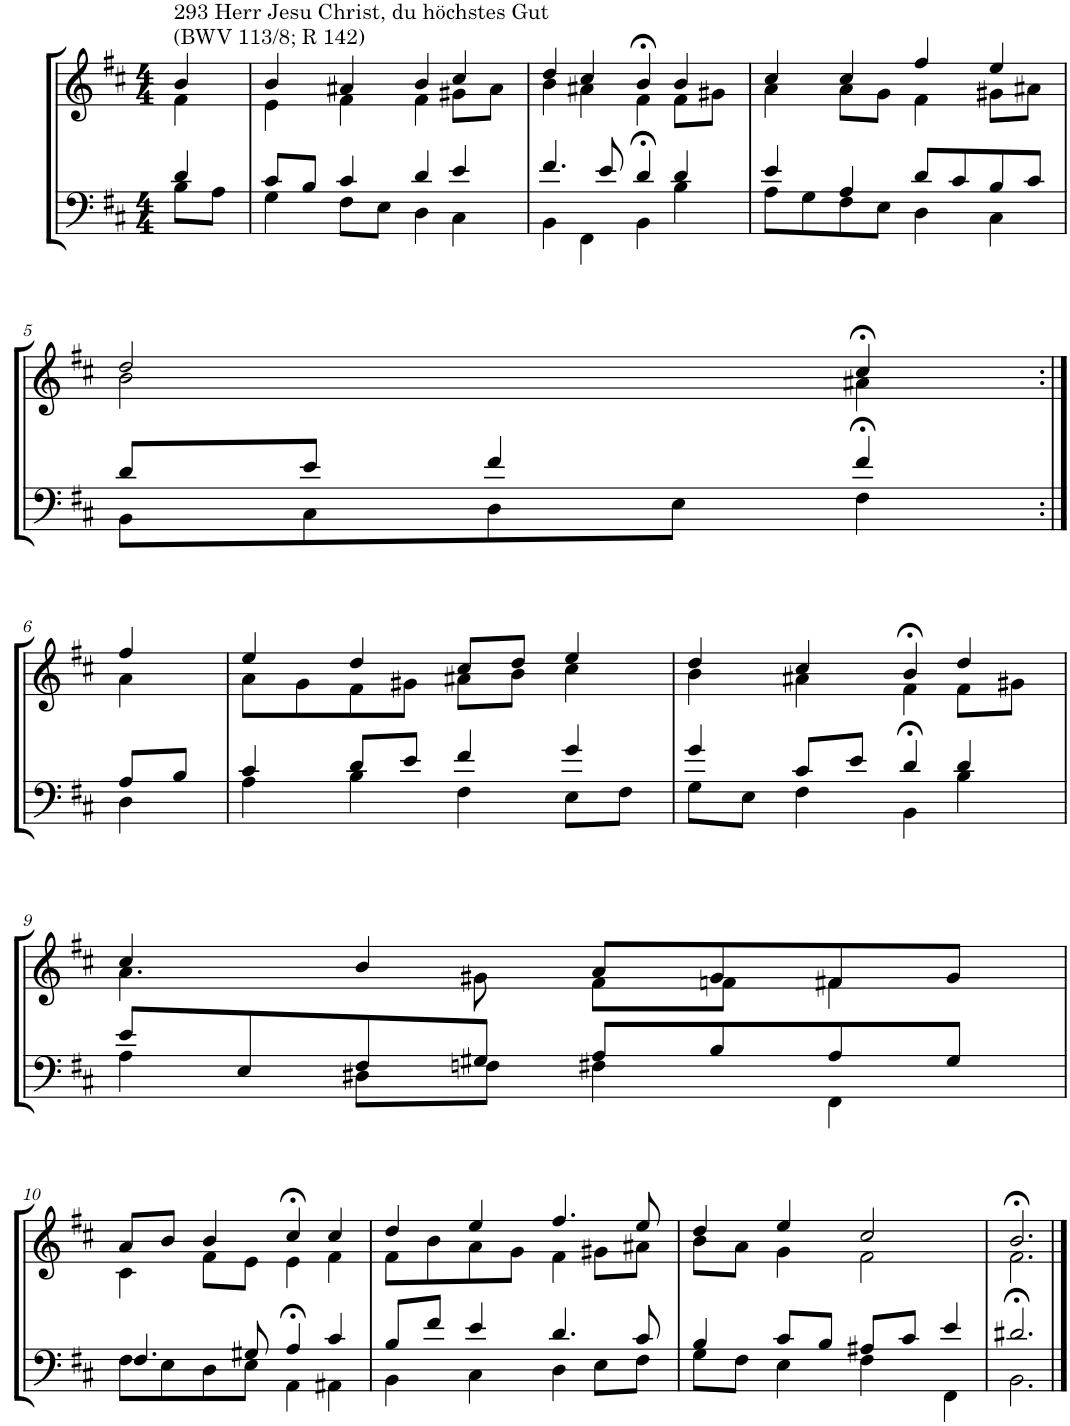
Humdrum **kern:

**kern	**kern
*part2	*part1
*staff2	*staff1
*I"Tenor/Baß	*I"Sopran/Alt
*clefF4	*clefG2
*k[f#c#]	*k[f#c#]
*M4/4	*M4/4
=1	=1
*^	*^
!	!	!LO:TX:a:t=(BWV 113/8; R 142)	!
!	!	!LO:TX:a:t=293 Herr Jesu Christ, du höchstes Gut	!
4d/	8B\L	4b/	4f#\
.	8A\J	.	.
=2	=2	=2	=2
8c#/L	4G\	4b/	4e\
8B/J	.	.	.
4c#/	8F#\L	4a#X/	4f#\
.	8E\J	.	.
4d/	4D\	4b/	4f#\
4e/	4C#\	4cc#/	8g#X\L
.	.	.	8a#\J
=3	=3	=3	=3
4.f#/	4BB\	4dd/	4b\
.	4FF#\	4cc#/	4a#X\
8e/	.	.	.
4d/	4BB>\	4b>/	4f#\
4d/	4B\	4b/	8f#\L
.	.	.	8g#X\J
=4	=4	=4	=4
4e/	8A\L	4cc#/	4a\
.	8G\	.	.
4A/	8F#\	4cc#/	8a\L
.	8E\J	.	8g\J
8d/L	4D\	4ff#/	4f#\
8c#/	.	.	.
8B/	4C#\	4ee/	8g#X\L
8c#/J	.	.	8a#X\J
!!LO:LB:g=z	!!
=5	=5	=5	=5
8d/L	8BB\L	2dd/	2b\
8e/J	8C#\	.	.
4f#/	8D\	.	.
.	8E\J	.	.
4f#/	4F#>\	4cc#>/	4a#X\
!!LO:LB:g=z	!!
=6:|!	=6:|!	=6:|!	=6:|!
8A/L	4D\	4ff#/	4a\
8B/J	.	.	.
=7	=7	=7	=7
4c#/	4A\	4ee/	8a\L
.	.	.	8g\
8d/L	4B\	4dd/	8f#\
8e/J	.	.	8g#X\J
4f#/	4F#\	8cc#/L	8a#X\L
.	.	8dd/J	8b\J
4g/	8E\L	4ee/	4cc#\
.	8F#\J	.	.
=8	=8	=8	=8
4g/	8G\L	4dd/	4b\
.	8E\J	.	.
8c#/L	4F#\	4cc#/	4a#X\
8e/J	.	.	.
4d/	4BB>\	4b>/	4f#\
4d/	4B\	4dd/	8f#\L
.	.	.	8g#X\J
!!LO:LB:g=z	!!
=9	=9	=9	=9
8e/L	4A\	4cc#/	4.a\
8E/	.	.	.
8F#/	8D#X\L	4b/	.
8G#X/J	8Fn\J	.	8g#X\
8A/L	4F#X\	8a/L	8f#\L
8B/	.	8g#/	8fn\J
8A/	4FF#\	8f#X/	4f#\
8G#/J	.	8g#/J	.
!!LO:LB:g=z	!!
=10	=10	=10	=10
4.F#/	8F#\L	8a/L	4c#\
.	8E\	8b/J	.
.	8D\	4b/	8f#\L
8G#X/	8E\J	.	8e\J
4A/	4AA>\	4cc#>/	4e\
4c#/	4AA#X\	4cc#/	4f#\
=11	=11	=11	=11
8B/L	4BB\	4dd/	8f#\L
8f#/J	.	.	8b\
4e/	4C#\	4ee/	8a\
.	.	.	8g\J
4.d/	4D\	4.ff#/	4f#\
.	8E\L	.	8g#X\L
8c#/	8F#\J	8ee/	8a#X\J
=12	=12	=12	=12
4B/	8G\L	4dd/	8b\L
.	8F#\J	.	8a\J
8c#/L	4E\	4ee/	4g\
8B/J	.	.	.
8A#X/L	4F#\	2cc#/	2f#\
8c#/J	.	.	.
4e/	4FF#\	.	.
=13	=13	=13	=13
2.d#X/	2.BB>\	2.b>/	2.f#\
*v	*v	*	*
*	*v	*v
==	==
*-	*-
